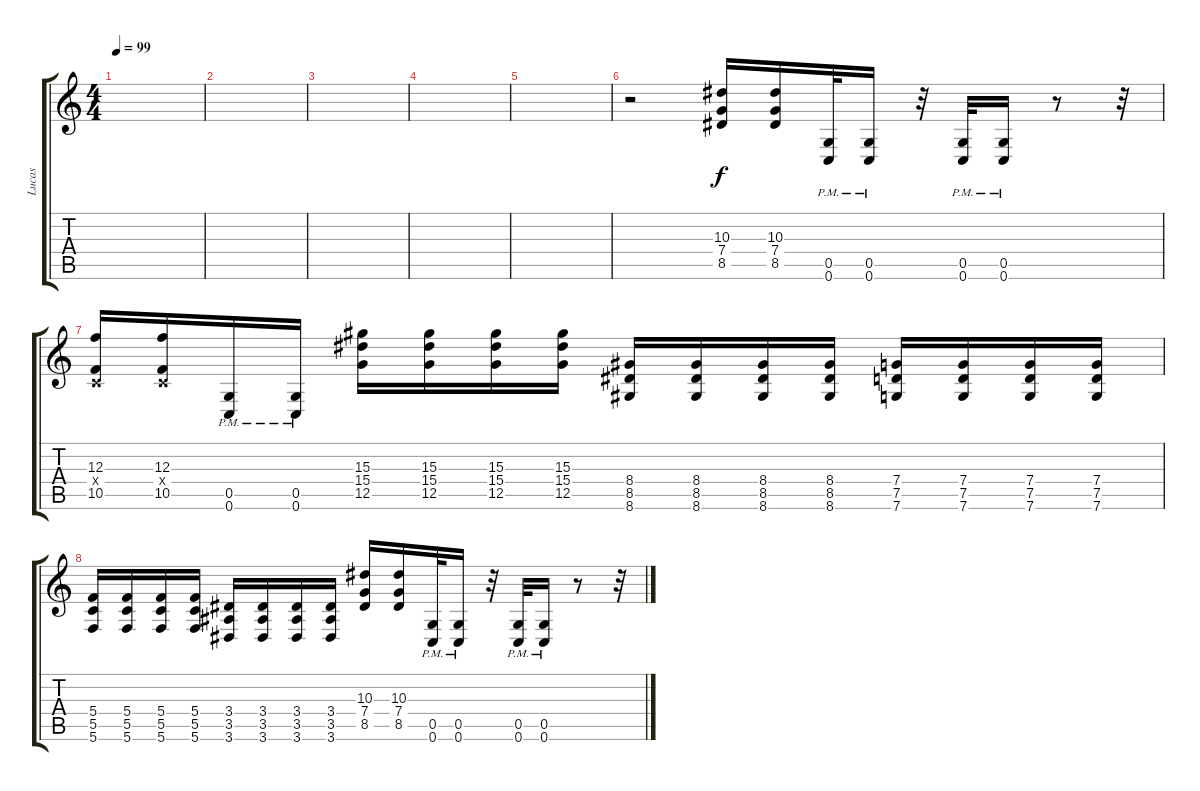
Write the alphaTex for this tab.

\track ("Lucas" "Lucas") {instrument distortionguitar}
\staff {score tabs}
\tuning (D4 A3 F3 C3 G2 C2) {hide}
\ts (4 4)
\tempo 99
\clef g2
\ks c
|
|
|
|
|
r.2 (10.3 7.4 8.5).16 (10.3 7.4 8.5).16 (0.5{pm} 0.6{pm}).32 (0.5{pm} 0.6{pm}).16 r.32 (0.5{pm} 0.6{pm}).32 (0.5{pm} 0.6{pm}).16 r.8 r.32 |
(12.3 0.4{x} 10.5).16 (12.3 0.4{x} 10.5).16 (0.5{pm} 0.6{pm}).16 (0.5{pm} 0.6{pm}).16 (15.3 15.4 12.5).16 (15.3 15.4 12.5).16 (15.3 15.4 12.5).16 (15.3 15.4 12.5).16 (8.4 8.5 8.6).16 (8.4 8.5 8.6).16 (8.4 8.5 8.6).16 (8.4 8.5 8.6).16 (7.4 7.5 7.6).16 (7.4 7.5 7.6).16 (7.4 7.5 7.6).16 (7.4 7.5 7.6).16 |
(5.4 5.5 5.6).16 (5.4 5.5 5.6).16 (5.4 5.5 5.6).16 (5.4 5.5 5.6).16 (3.4 3.5 3.6).16 (3.4 3.5 3.6).16 (3.4 3.5 3.6).16 (3.4 3.5 3.6).16 (10.3 7.4 8.5).16 (10.3 7.4 8.5).16 (0.5{pm} 0.6{pm}).32 (0.5{pm} 0.6{pm}).16 r.32 (0.5{pm} 0.6{pm}).32 (0.5{pm} 0.6{pm}).16 r.8 r.32
